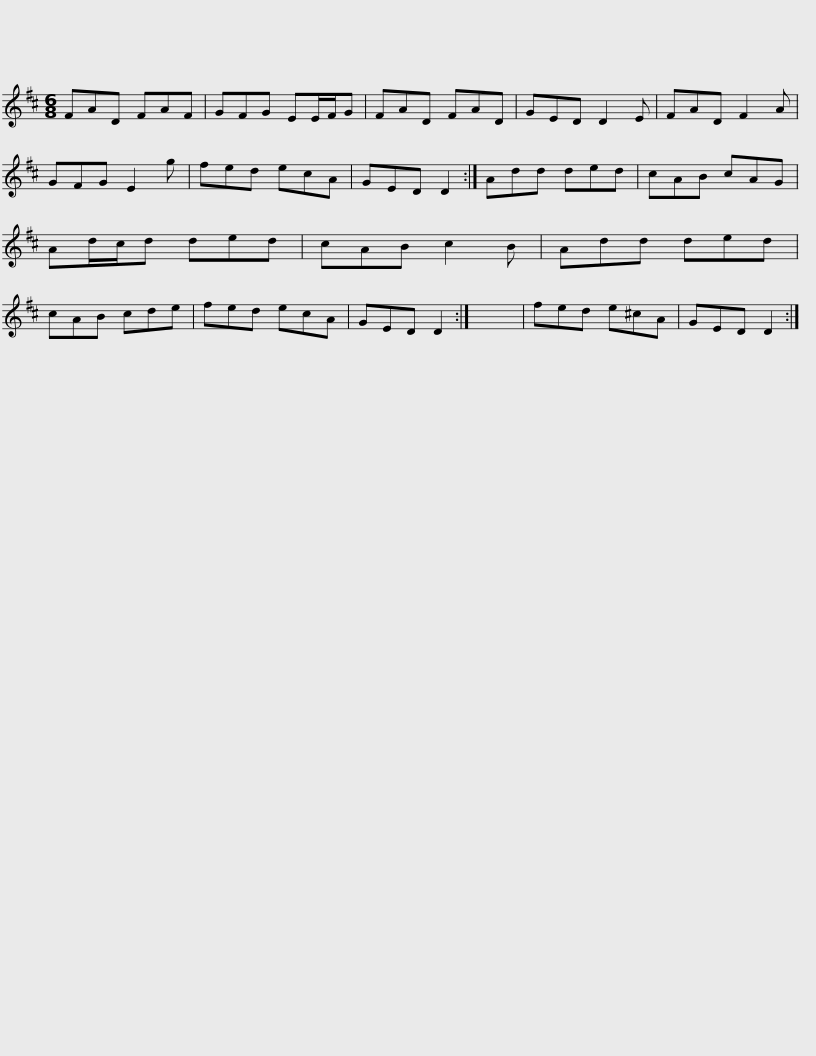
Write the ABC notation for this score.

X:1
L:1/8
M:6/8
I:linebreak $
K:D
V:1 treble
V:1
 FAD FAF | GFG EE/F/G | FAD FAD | GED D2 E | FAD F2 A | %5
 GFG E2 g | fed ecA |$ GED D2 :| Add ded | cAB cAG | %10
 Ad/c/d ded | cAB c2 B | Add ded | cAB cde |$ fed ecA | %15
 GED D2 :| x6 | fed e^cA | GED D2 :| %19
